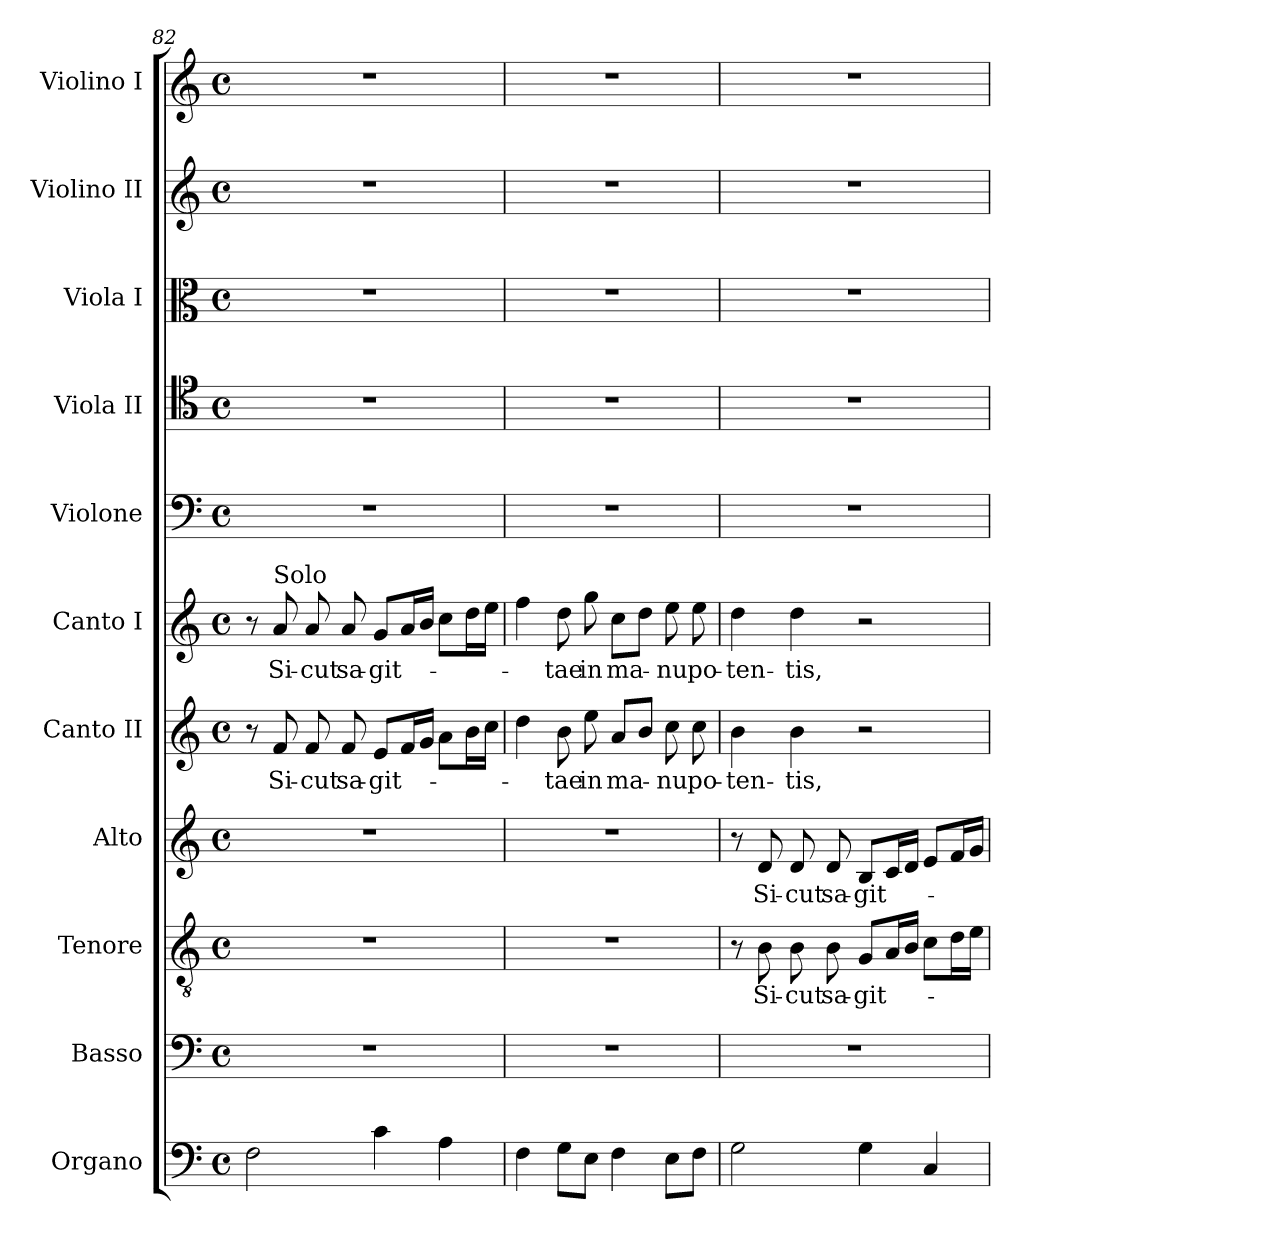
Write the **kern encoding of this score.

**kern	**kern	**kern	**text	**kern	**text	**kern	**text	**kern	**text	**kern	**kern	**kern	**kern	**kern
*part11	*part10	*part9	*part9	*part8	*part8	*part7	*part7	*part6	*part6	*part5	*part4	*part3	*part2	*part1
*staff11	*staff10	*staff9	*staff9	*staff8	*staff8	*staff7	*staff7	*staff6	*staff6	*staff5	*staff4	*staff3	*staff2	*staff1
*I"Organo	*I"Basso	*I"Tenore	*	*I"Alto	*	*I"Canto II	*	*I"Canto I	*	*I"Violone	*I"Viola II	*I"Viola I	*I"Violino II	*I"Violino I
*I'Org.	*I'B.	*I'T.	*	*I'A.	*	*I'C. II	*	*I'C. I	*	*I'Vne.	*I'Vla. II	*I'Vla. I	*I'Vl. II	*I'Vl. I
*clefF4	*clefF4	*clefGv2	*	*clefG2	*	*clefG2	*	*clefG2	*	*clefF4	*clefC4	*clefC3	*clefG2	*clefG2
*	*	*ITrd7c12	*	*	*	*	*	*	*	*	*	*	*	*
*k[]	*k[]	*k[]	*	*k[]	*	*k[]	*	*k[]	*	*k[]	*k[]	*k[]	*k[]	*k[]
*C:	*C:	*C:	*	*C:	*	*C:	*	*C:	*	*C:	*C:	*C:	*C:	*C:
*M4/4	*M4/4	*M4/4	*	*M4/4	*	*M4/4	*	*M4/4	*	*M4/4	*M4/4	*M4/4	*M4/4	*M4/4
*met(c)	*met(c)	*met(c)	*	*met(c)	*	*met(c)	*	*met(c)	*	*met(c)	*met(c)	*met(c)	*met(c)	*met(c)
=82	=82	=82	=82	=82	=82	=82	=82	=82	=82	=82	=82	=82	=82	=82
2Fi\	1r	1r	.	1r	.	8r	.	8r	.	1r	1r	1r	1r	1r
!	!	!	!	!	!	!	!LO:LY:b:color=#000000	!	!	!	!	!	!	!
!	!	!	!	!	!	!	!	!LO:TX:a:t=Solo	!	!	!	!	!	!
!	!	!	!	!	!	!	!	!	!LO:LY:b:color=#000000	!	!	!	!	!
.	.	.	.	.	.	8fi/	Si-	8ai/	Si-	.	.	.	.	.
!	!	!	!	!	!	!	!LO:LY:b:color=#000000	!	!	!	!	!	!	!
!	!	!	!	!	!	!	!	!	!LO:LY:b:color=#000000	!	!	!	!	!
.	.	.	.	.	.	8fi/	-cut	8ai/	-cut	.	.	.	.	.
!	!	!	!	!	!	!	!LO:LY:b:color=#000000	!	!	!	!	!	!	!
!	!	!	!	!	!	!	!	!	!LO:LY:b:color=#000000	!	!	!	!	!
.	.	.	.	.	.	8fi/	sa-	8ai/	sa-	.	.	.	.	.
!	!	!	!	!	!	!	!LO:LY:b:color=#000000	!	!	!	!	!	!	!
!	!	!	!	!	!	!	!	!	!LO:LY:b:color=#000000	!	!	!	!	!
4ci\	.	.	.	.	.	8ei/L	-git-	8gi/L	-git-	.	.	.	.	.
.	.	.	.	.	.	16fi/L	.	16ai/L	.	.	.	.	.	.
.	.	.	.	.	.	16gi/JJ	.	16bi/JJ	.	.	.	.	.	.
4Ai\	.	.	.	.	.	8ai\L	.	8cci\L	.	.	.	.	.	.
.	.	.	.	.	.	16bi\L	.	16ddi\L	.	.	.	.	.	.
.	.	.	.	.	.	16cci\JJ	.	16eei\JJ	.	.	.	.	.	.
=83	=83	=83	=83	=83	=83	=83	=83	=83	=83	=83	=83	=83	=83	=83
4Fi\	1r	1r	.	1r	.	4ddi\	.	4ffi\	.	1r	1r	1r	1r	1r
!	!	!	!	!	!	!	!LO:LY:b:color=#000000	!	!	!	!	!	!	!
!	!	!	!	!	!	!	!	!	!LO:LY:b:color=#000000	!	!	!	!	!
8Gi\L	.	.	.	.	.	8bi\	-tae	8ddi\	-tae	.	.	.	.	.
!	!	!	!	!	!	!	!LO:LY:b:color=#000000	!	!	!	!	!	!	!
!	!	!	!	!	!	!	!	!	!LO:LY:b:color=#000000	!	!	!	!	!
8Ei\J	.	.	.	.	.	8eei\	in	8ggi\	in	.	.	.	.	.
!	!	!	!	!	!	!	!LO:LY:b:color=#000000	!	!	!	!	!	!	!
!	!	!	!	!	!	!	!	!	!LO:LY:b:color=#000000	!	!	!	!	!
4Fi\	.	.	.	.	.	8ai/L	ma-	8cci\L	ma-	.	.	.	.	.
.	.	.	.	.	.	8bi/J	.	8ddi\J	.	.	.	.	.	.
!	!	!	!	!	!	!	!LO:LY:b:color=#000000	!	!	!	!	!	!	!
!	!	!	!	!	!	!	!	!	!LO:LY:b:color=#000000	!	!	!	!	!
8Ei\L	.	.	.	.	.	8cci\	-nu	8eei\	-nu	.	.	.	.	.
!	!	!	!	!	!	!	!LO:LY:b:color=#000000	!	!	!	!	!	!	!
!	!	!	!	!	!	!	!	!	!LO:LY:b:color=#000000	!	!	!	!	!
8Fi\J	.	.	.	.	.	8cci\	po-	8eei\	po-	.	.	.	.	.
=84	=84	=84	=84	=84	=84	=84	=84	=84	=84	=84	=84	=84	=84	=84
!	!	!	!	!	!	!	!LO:LY:b:color=#000000	!	!	!	!	!	!	!
!	!	!	!	!	!	!	!	!	!LO:LY:b:color=#000000	!	!	!	!	!
2Gi\	1r	8r	.	8r	.	4bi\	-ten-	4ddi\	-ten-	1r	1r	1r	1r	1r
!	!	!	!LO:LY:b:color=#000000	!	!	!	!	!	!	!	!	!	!	!
!	!	!	!	!	!LO:LY:b:color=#000000	!	!	!	!	!	!	!	!	!
.	.	8BBi\	Si-	8di/	Si-	.	.	.	.	.	.	.	.	.
!	!	!	!LO:LY:b:color=#000000	!	!	!	!	!	!	!	!	!	!	!
!	!	!	!	!	!LO:LY:b:color=#000000	!	!	!	!	!	!	!	!	!
!	!	!	!	!	!	!	!LO:LY:b:color=#000000	!	!	!	!	!	!	!
!	!	!	!	!	!	!	!	!	!LO:LY:b:color=#000000	!	!	!	!	!
.	.	8BBi\	-cut	8di/	-cut	4bi\	-tis,	4ddi\	-tis,	.	.	.	.	.
!	!	!	!LO:LY:b:color=#000000	!	!	!	!	!	!	!	!	!	!	!
!	!	!	!	!	!LO:LY:b:color=#000000	!	!	!	!	!	!	!	!	!
.	.	8BBi\	sa-	8di/	sa-	.	.	.	.	.	.	.	.	.
!	!	!	!LO:LY:b:color=#000000	!	!	!	!	!	!	!	!	!	!	!
!	!	!	!	!	!LO:LY:b:color=#000000	!	!	!	!	!	!	!	!	!
4Gi\	.	8GGi/L	-git-	8Bi/L	-git-	2r	.	2r	.	.	.	.	.	.
.	.	16AAi/L	.	16ci/L	.	.	.	.	.	.	.	.	.	.
.	.	16BBi/JJ	.	16di/JJ	.	.	.	.	.	.	.	.	.	.
4Ci/	.	8Ci\L	.	8ei/L	.	.	.	.	.	.	.	.	.	.
.	.	16Di\L	.	16fi/L	.	.	.	.	.	.	.	.	.	.
.	.	16Ei\JJ	.	16gi/JJ	.	.	.	.	.	.	.	.	.	.
=	=	=	=	=	=	=	=	=	=	=	=	=	=	=
*-	*-	*-	*-	*-	*-	*-	*-	*-	*-	*-	*-	*-	*-	*-
